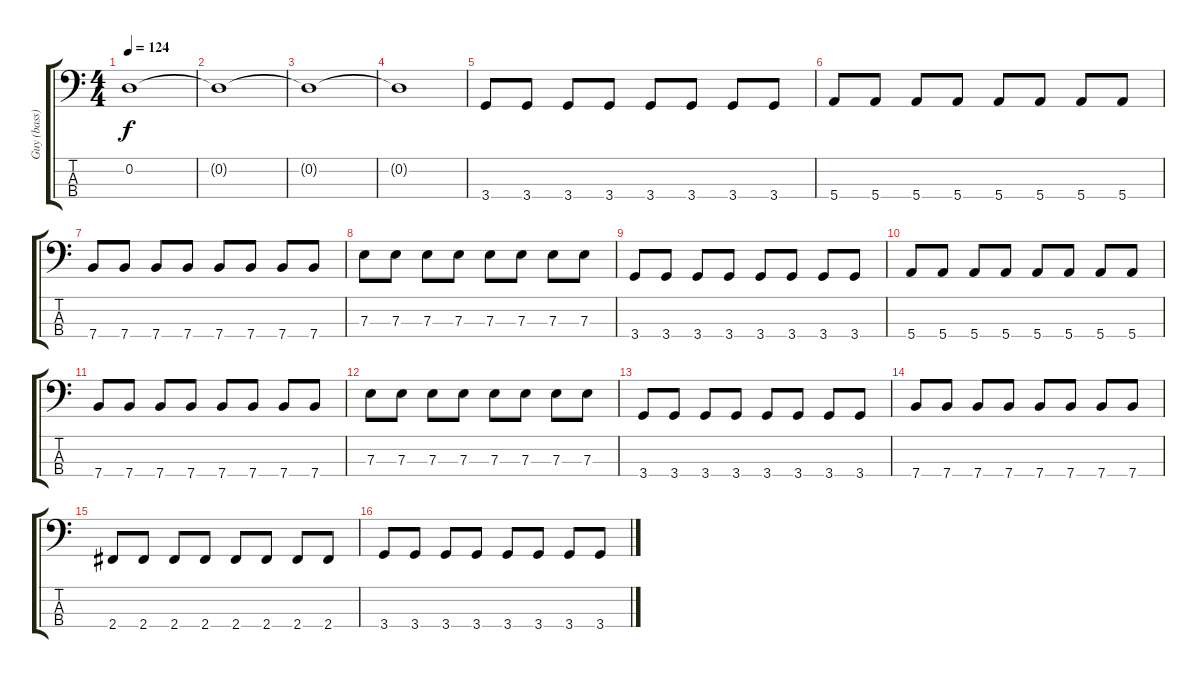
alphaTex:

\track ("Guy (bass)" "Guy (bass)") {instrument electricbassfinger}
\staff {score tabs}
\tuning (G2 D2 A1 E1) {hide}
\ts (4 4)
\tempo 124
\clef f4
\ks c
0.2{t}.1{dy f} |
0.2{t}.1 |
0.2{t}.1 |
0.2{t}.1 |
3.4.8 3.4.8 3.4.8 3.4.8 3.4.8 3.4.8 3.4.8 3.4.8 |
5.4.8 5.4.8 5.4.8 5.4.8 5.4.8 5.4.8 5.4.8 5.4.8 |
7.4.8 7.4.8 7.4.8 7.4.8 7.4.8 7.4.8 7.4.8 7.4.8 |
7.3.8 7.3.8 7.3.8 7.3.8 7.3.8 7.3.8 7.3.8 7.3.8 |
3.4.8 3.4.8 3.4.8 3.4.8 3.4.8 3.4.8 3.4.8 3.4.8 |
5.4.8 5.4.8 5.4.8 5.4.8 5.4.8 5.4.8 5.4.8 5.4.8 |
7.4.8 7.4.8 7.4.8 7.4.8 7.4.8 7.4.8 7.4.8 7.4.8 |
7.3.8 7.3.8 7.3.8 7.3.8 7.3.8 7.3.8 7.3.8 7.3.8 |
3.4.8 3.4.8 3.4.8 3.4.8 3.4.8 3.4.8 3.4.8 3.4.8 |
7.4.8 7.4.8 7.4.8 7.4.8 7.4.8 7.4.8 7.4.8 7.4.8 |
2.4.8 2.4.8 2.4.8 2.4.8 2.4.8 2.4.8 2.4.8 2.4.8 |
3.4.8 3.4.8 3.4.8 3.4.8 3.4.8 3.4.8 3.4.8 3.4.8
